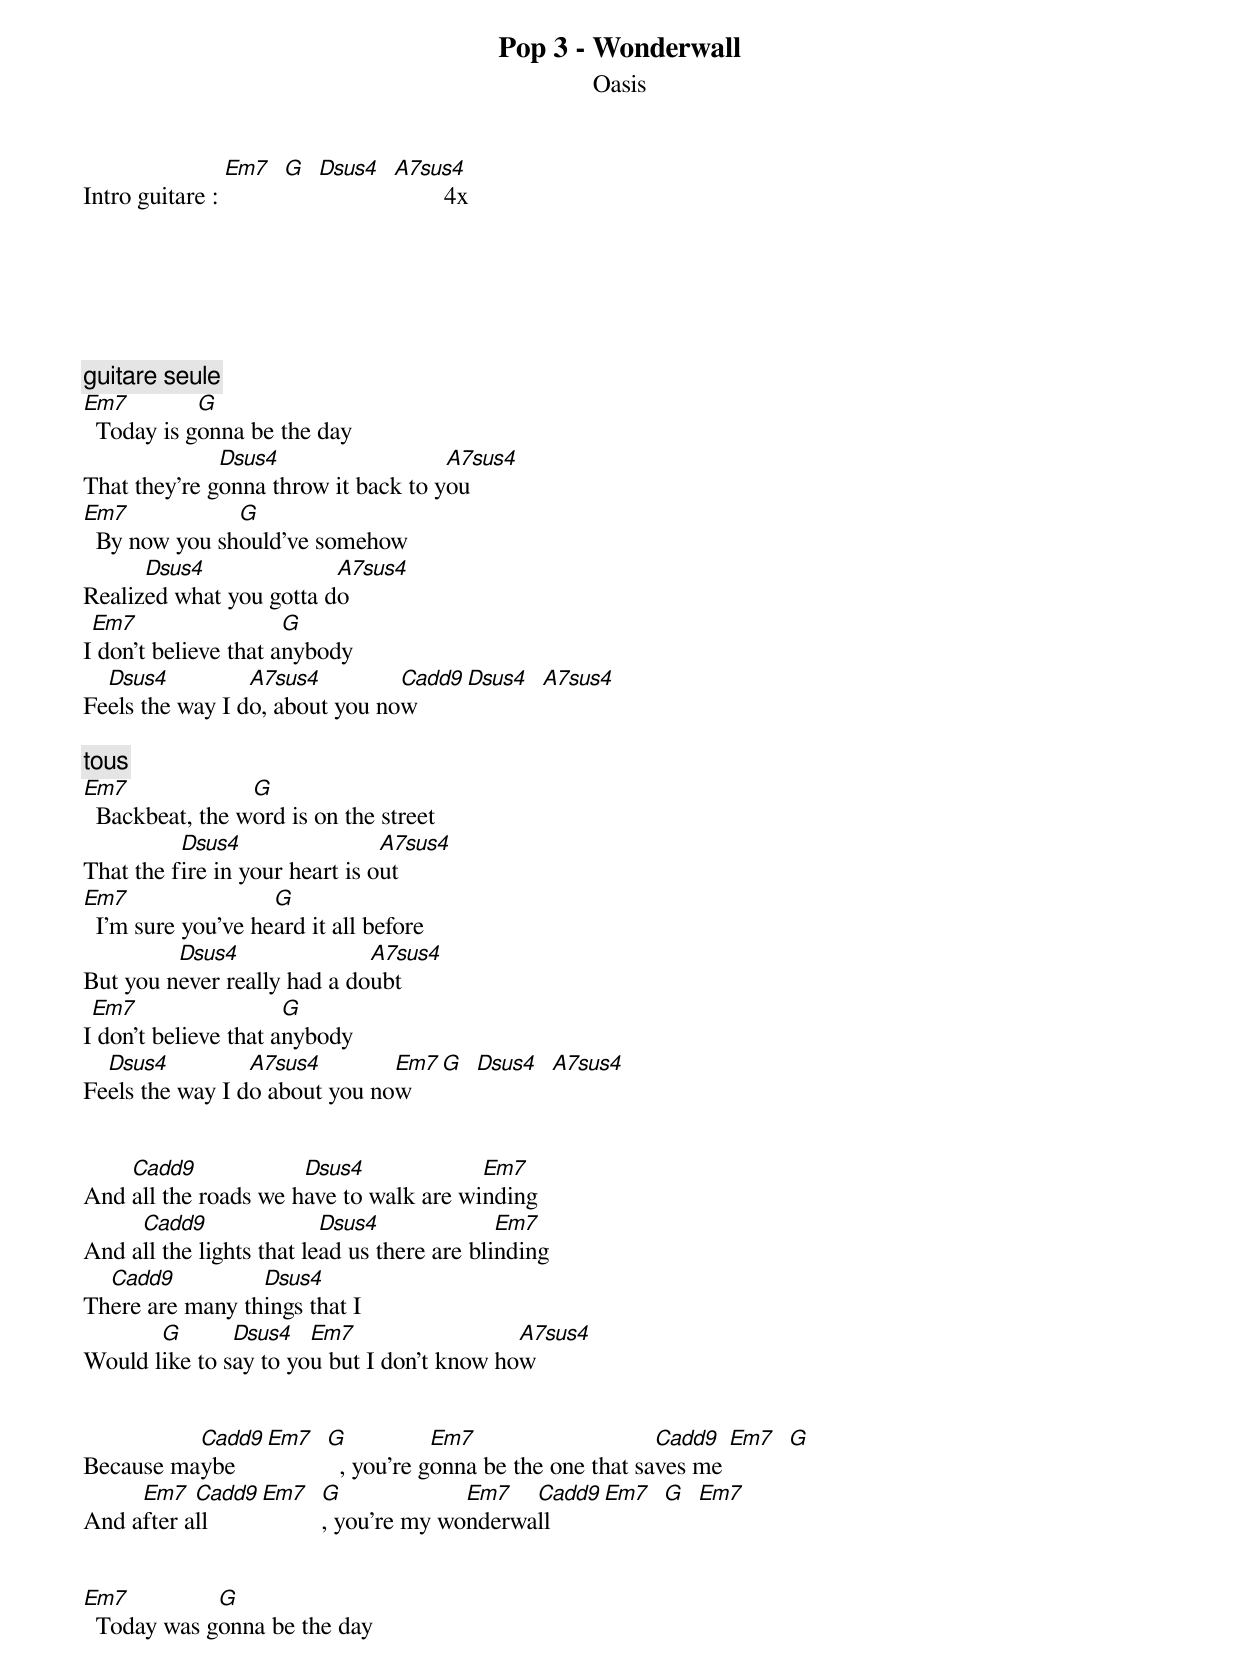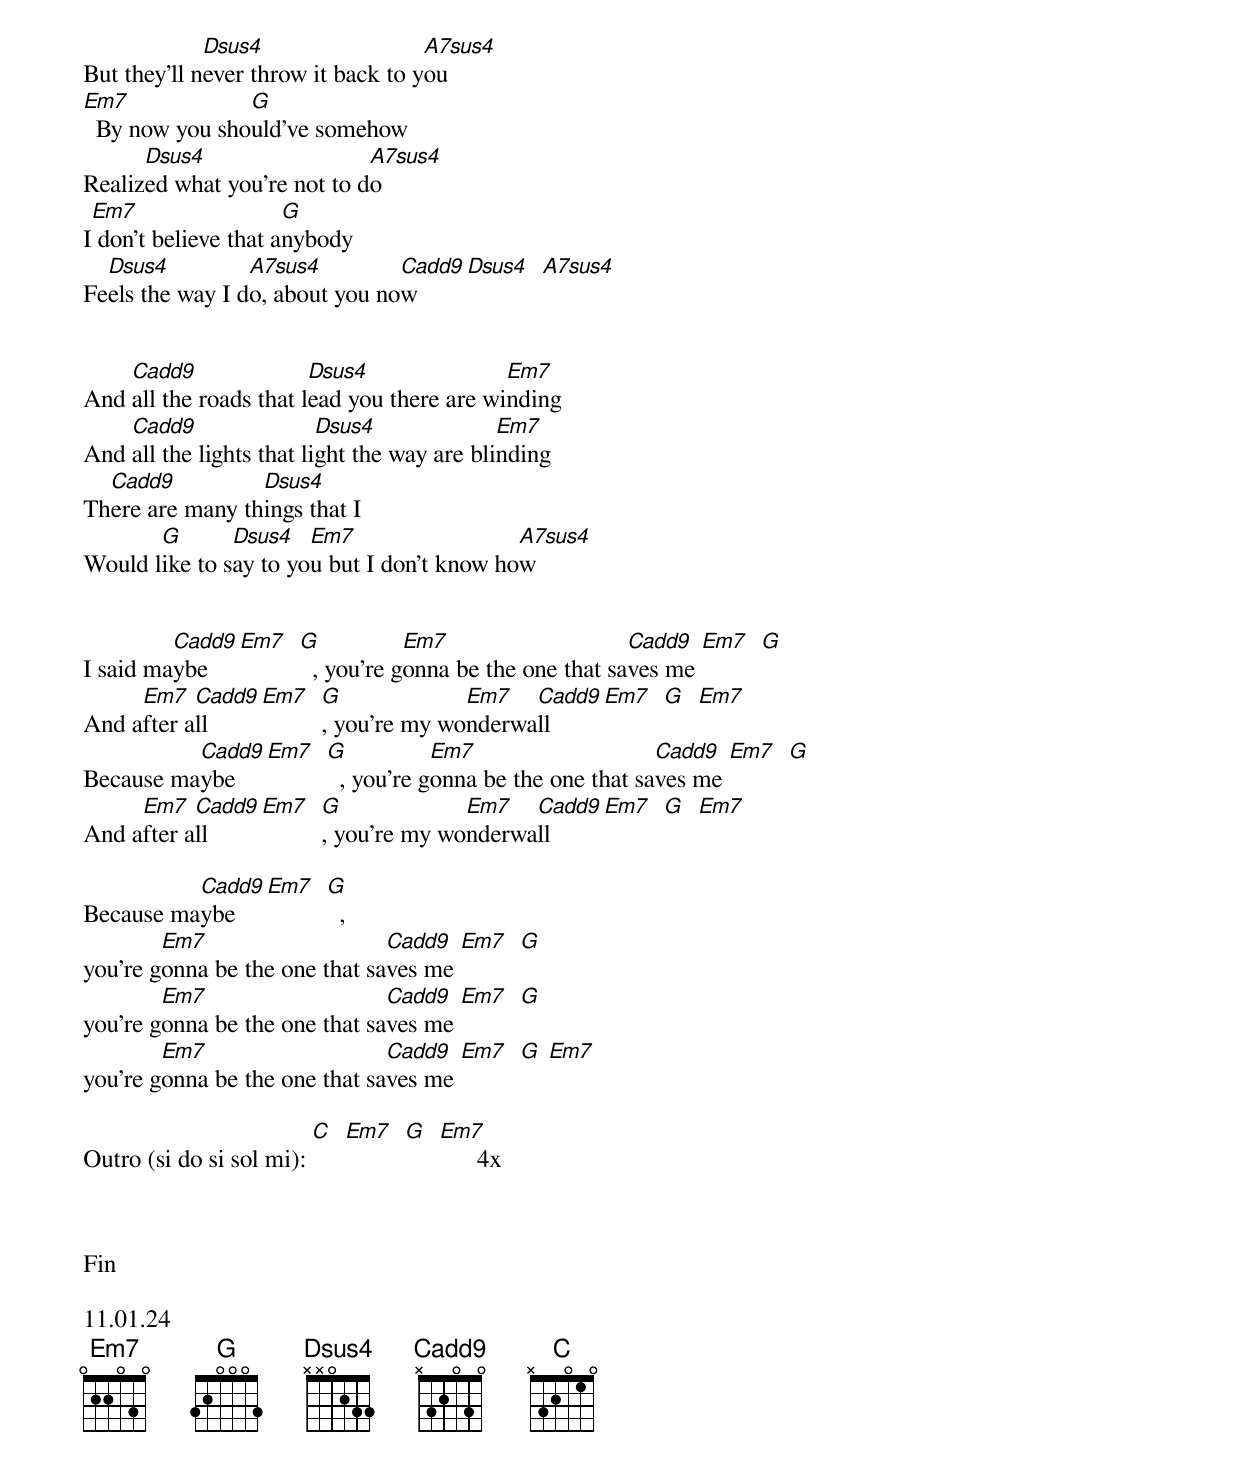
{title: Pop 3 - Wonderwall}
{subtitle: Oasis }
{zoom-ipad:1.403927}
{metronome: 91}

Intro guitare : [Em7]  [G]  [Dsus4]  [A7sus4]        4x






{c:guitare seule}
[Em7]  Today is g[G]onna be the day
That they're g[Dsus4]onna throw it back to y[A7sus4]ou
[Em7]  By now you sh[G]ould've somehow
Realiz[Dsus4]ed what you gotta d[A7sus4]o
I[Em7] don't believe that a[G]nybody
Fe[Dsus4]els the way I d[A7sus4]o, about you no[Cadd9]w  [Dsus4]  [A7sus4]

{c:tous}
[Em7]  Backbeat, the w[G]ord is on the street
That the f[Dsus4]ire in your heart is o[A7sus4]ut
[Em7]  I'm sure you've he[G]ard it all before
But you n[Dsus4]ever really had a do[A7sus4]ubt
I[Em7] don't believe that a[G]nybody
Fe[Dsus4]els the way I d[A7sus4]o about you no[Em7]w  [G]  [Dsus4]  [A7sus4]


And [Cadd9]all the roads we h[Dsus4]ave to walk are wi[Em7]nding
And a[Cadd9]ll the lights that le[Dsus4]ad us there are bli[Em7]nding
Th[Cadd9]ere are many th[Dsus4]ings that I
Would l[G]ike to s[Dsus4]ay to yo[Em7]u but I don't know ho[A7sus4]w


Because ma[Cadd9]ybe[Em7]  [G]  , you're g[Em7]onna be the one that sa[Cadd9]ves me [Em7]  [G]
And a[Em7]fter a[Cadd9]ll [Em7]  [G], you're my wo[Em7]nderwa[Cadd9]ll [Em7]  [G]  [Em7]


[Em7]  Today was g[G]onna be the day
But they'll n[Dsus4]ever throw it back to y[A7sus4]ou
[Em7]  By now you sho[G]uld've somehow
Realiz[Dsus4]ed what you're not to d[A7sus4]o
I[Em7] don't believe that a[G]nybody
Fe[Dsus4]els the way I d[A7sus4]o, about you no[Cadd9]w  [Dsus4]  [A7sus4]


And [Cadd9]all the roads that l[Dsus4]ead you there are wi[Em7]nding
And [Cadd9]all the lights that li[Dsus4]ght the way are bli[Em7]nding
Th[Cadd9]ere are many th[Dsus4]ings that I
Would l[G]ike to s[Dsus4]ay to yo[Em7]u but I don't know ho[A7sus4]w


I said ma[Cadd9]ybe[Em7]  [G]  , you're g[Em7]onna be the one that sa[Cadd9]ves me [Em7]  [G]
And a[Em7]fter a[Cadd9]ll [Em7]  [G], you're my wo[Em7]nderwa[Cadd9]ll [Em7]  [G]  [Em7]
Because ma[Cadd9]ybe[Em7]  [G]  , you're g[Em7]onna be the one that sa[Cadd9]ves me [Em7]  [G]
And a[Em7]fter a[Cadd9]ll [Em7]  [G], you're my wo[Em7]nderwa[Cadd9]ll [Em7]  [G]  [Em7]

Because ma[Cadd9]ybe[Em7]  [G]  ,
you're g[Em7]onna be the one that sa[Cadd9]ves me [Em7]  [G]
you're g[Em7]onna be the one that sa[Cadd9]ves me [Em7]  [G]
you're g[Em7]onna be the one that sa[Cadd9]ves me [Em7]  [G] [Em7]

Outro (si do si sol mi): [C]  [Em7]  [G]  [Em7]      4x



Fin

11.01.24
